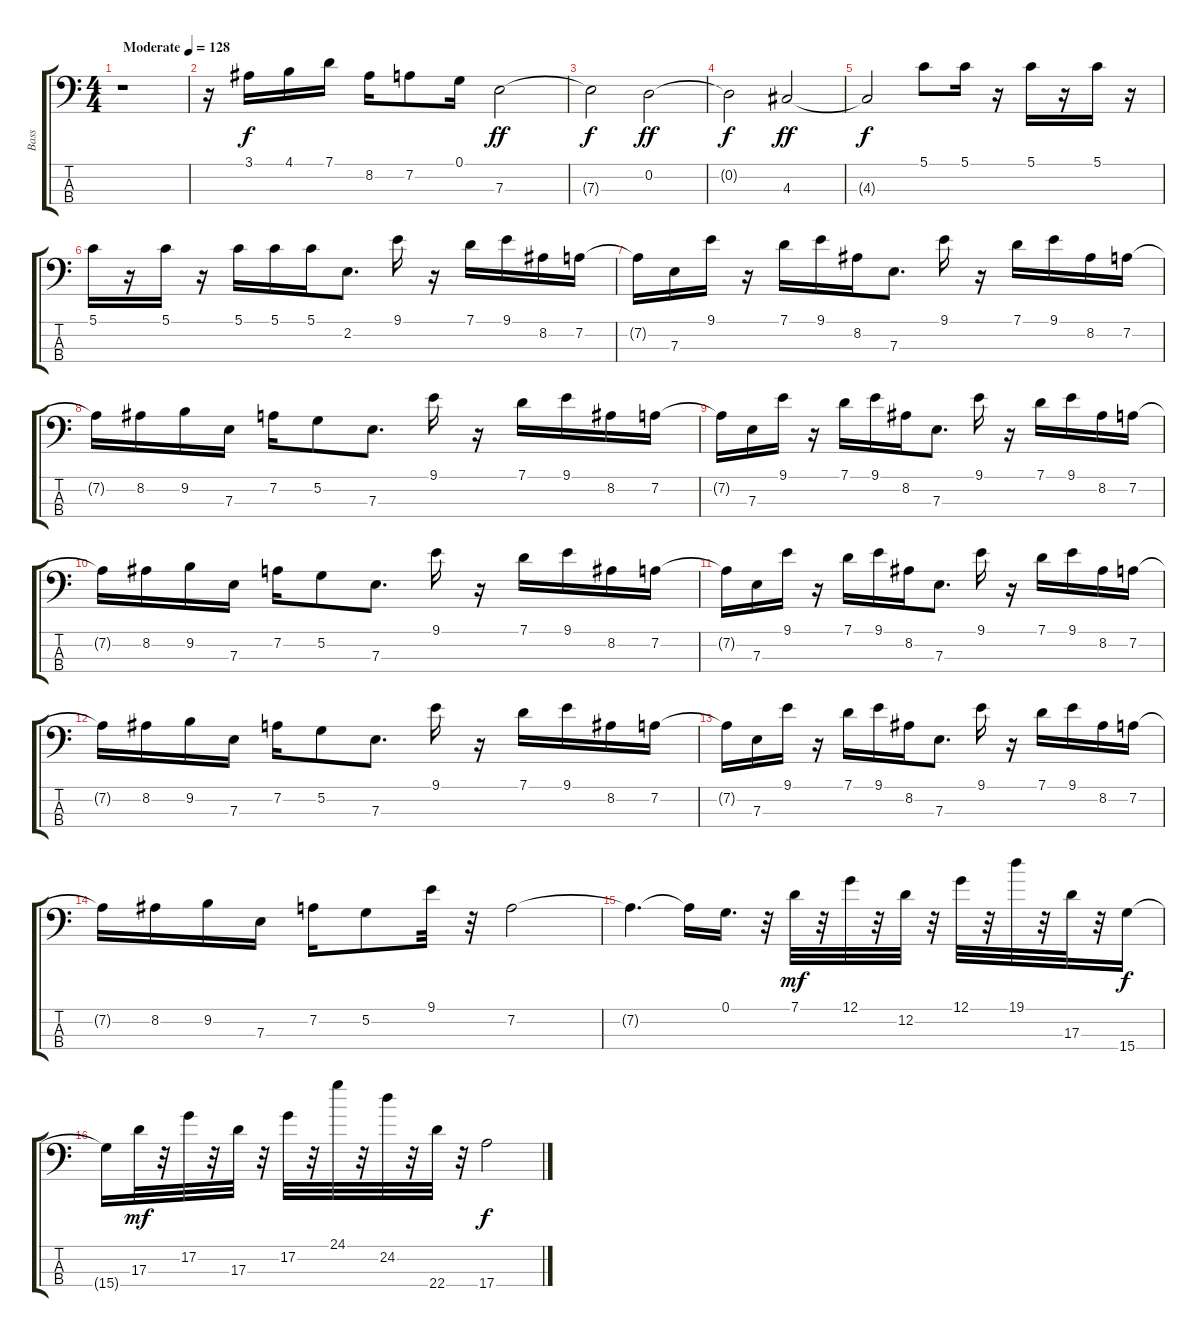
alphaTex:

\track ("Bass                                " "Bass      ") {instrument synthbass1}
\staff {score tabs}
\tuning (G2 D2 A1 E1) {hide}
\ts (4 4)
\tempo (128 "Moderate")
\clef f4
\ks c
r.1{dy f instrument synthbass1} |
r.16 3.1.16 4.1.16 7.1.16 8.2.16 7.2.8 0.1.16 7.3.2{dy ff} |
7.3{t}.2{dy f} 0.2.2{dy ff} |
0.2{t}.2{dy f} 4.3.2{dy ff} |
4.3{t}.2{dy f} 5.1.8 5.1.16 r.16 5.1.16 r.16 5.1.16 r.16 |
5.1.16 r.16 5.1.16 r.16 5.1.16 5.1.16 5.1.16 2.2.8{d} 9.1.16 r.16 7.1.16 9.1.16 8.2.16 7.2.16 |
7.2{t}.16 7.3.16 9.1.16 r.16 7.1.16 9.1.16 8.2.16 7.3.8{d} 9.1.16 r.16 7.1.16 9.1.16 8.2.16 7.2.16 |
7.2{t}.16 8.2.16 9.2.16 7.3.16 7.2.16 5.2.8 7.3.8{d} 9.1.16 r.16 7.1.16 9.1.16 8.2.16 7.2.16 |
7.2{t}.16 7.3.16 9.1.16 r.16 7.1.16 9.1.16 8.2.16 7.3.8{d} 9.1.16 r.16 7.1.16 9.1.16 8.2.16 7.2.16 |
7.2{t}.16 8.2.16 9.2.16 7.3.16 7.2.16 5.2.8 7.3.8{d} 9.1.16 r.16 7.1.16 9.1.16 8.2.16 7.2.16 |
7.2{t}.16 7.3.16 9.1.16 r.16 7.1.16 9.1.16 8.2.16 7.3.8{d} 9.1.16 r.16 7.1.16 9.1.16 8.2.16 7.2.16 |
7.2{t}.16 8.2.16 9.2.16 7.3.16 7.2.16 5.2.8 7.3.8{d} 9.1.16 r.16 7.1.16 9.1.16 8.2.16 7.2.16 |
7.2{t}.16 7.3.16 9.1.16 r.16 7.1.16 9.1.16 8.2.16 7.3.8{d} 9.1.16 r.16 7.1.16 9.1.16 8.2.16 7.2.16 |
7.2{t}.16 8.2.16 9.2.16 7.3.16 7.2.16 5.2.8 9.1.32 r.32 7.2.2{balance 8} |
7.2{t}.4{d} 7.2{t}.16 0.1.16{d} r.32 7.1.32{dy mf balance 0} r.32 12.1.32{balance 16} r.32 12.2.32{balance 0} r.32 12.1.32{balance 16} r.32 19.1.32{balance 0} r.32 17.3.32{balance 16} r.32 15.4.16{dy f balance 8} |
15.4{t}.16 17.3.32{dy mf balance 0} r.32 17.2.32{balance 16} r.32 17.3.32{balance 0} r.32 17.2.32{balance 16} r.32 24.1.32{balance 0} r.32 24.2.32{balance 16} r.32 22.4.32{balance 0} r.32 17.4.2{dy f balance 8}
